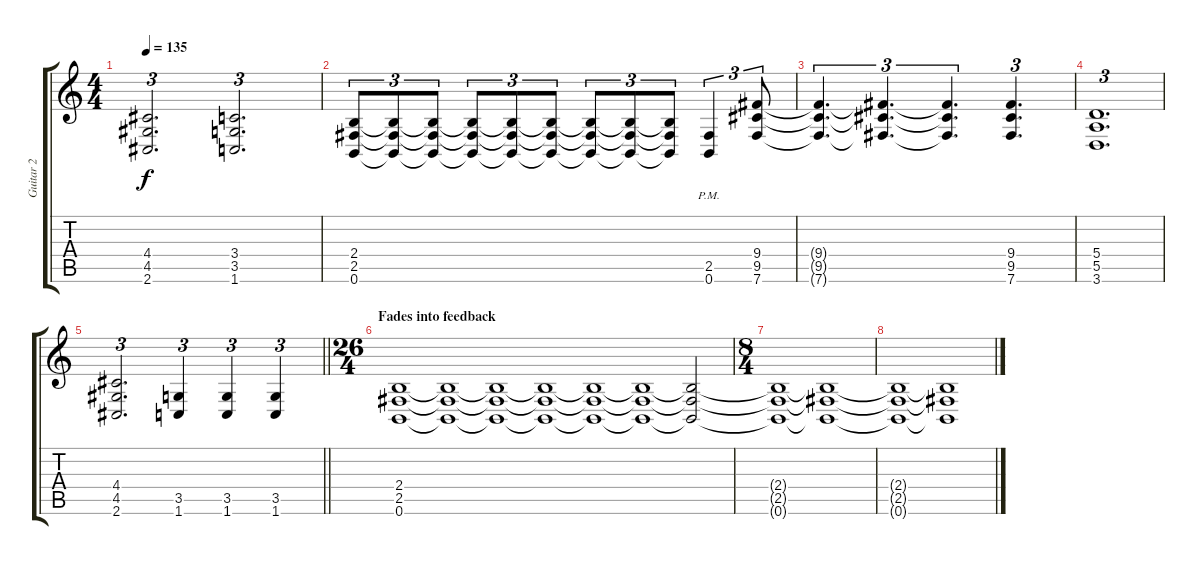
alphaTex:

\track ("Guitar 2" "Guitar 2") {instrument distortionguitar}
\staff {score tabs}
\tuning (B3 Gb3 D3 A2 E2 B1) {hide}
\ts (4 4)
\tempo 135
\clef g2
\ks c
(4.4 4.5 2.6).2{d tu (3 2) dy f} (3.4 3.5 1.6).2{d tu (3 2)} |
(2.4 2.5 0.6).8{tu (3 2)} (2.4{t} 2.5{t} 0.6{t}).8{tu (3 2)} (2.4{t} 2.5{t} 0.6{t}).8{tu (3 2)} (2.4{t} 2.5{t} 0.6{t}).8{tu (3 2)} (2.4{t} 2.5{t} 0.6{t}).8{tu (3 2)} (2.4{t} 2.5{t} 0.6{t}).8{tu (3 2)} (2.4{t} 2.5{t} 0.6{t}).8{tu (3 2)} (2.4{t} 2.5{t} 0.6{t}).8{tu (3 2)} (2.4{t} 2.5{t} 0.6{t}).8{tu (3 2)} (2.5{pm} 0.6{pm}).4{tu (3 2)} (9.4 9.5 7.6).8{tu (3 2)} |
(9.4{t} 9.5{t} 7.6{t}).4{d tu (3 2)} (9.4{t} 9.5{t} 7.6{t}).4{d tu (3 2)} (9.4{t} 9.5{t} 7.6{t}).4{d tu (3 2)} (9.4 9.5 7.6).4{d tu (3 2)} |
(5.4 5.5 3.6).1{d tu (3 2)} |
\barLineRight lightlight
(4.4 4.5 2.6).2{d tu (3 2)} (3.5 1.6).4{tu (3 2)} (3.5 1.6).4{tu (3 2)} (3.5 1.6).4{tu (3 2)} |
\ts (26 4)
\section ("" "Fades into feedback")
(2.4 2.5 0.6).1 (2.4{t} 2.5{t} 0.6{t}).1 (2.4{t} 2.5{t} 0.6{t}).1 (2.4{t} 2.5{t} 0.6{t}).1 (2.4{t} 2.5{t} 0.6{t}).1 (2.4{t} 2.5{t} 0.6{t}).1 (2.4{t} 2.5{t} 0.6{t}).2 |
\ts (8 4)
(2.4{t} 2.5{t} 0.6{t}).1 (2.4{t} 2.5{t} 0.6{t}).1 |
(2.4{t} 2.5{t} 0.6{t}).1 (2.4{t} 2.5{t} 0.6{t}).1
